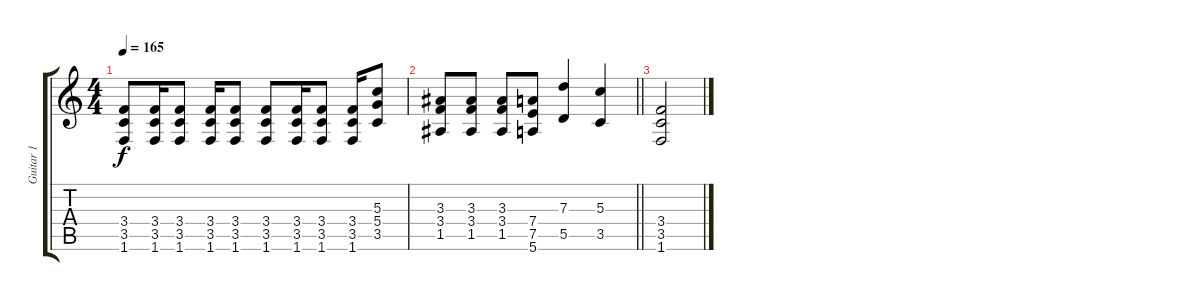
\track ("Guitar 1" "Guitar 1") {instrument distortionguitar}
\staff {score tabs}
\tuning (E4 B3 G3 D3 A2 E2) {hide}
\ts (4 4)
\tempo 165
\clef g2
\ks c
(3.4 3.5 1.6).8{dy f} (3.4 3.5 1.6).16 (3.4 3.5 1.6).8 (3.4 3.5 1.6).16 (3.4 3.5 1.6).8 (3.4 3.5 1.6).8 (3.4 3.5 1.6).16 (3.4 3.5 1.6).8 (3.4 3.5 1.6).16 (5.3 5.4 3.5).8 |
\barLineRight lightlight
(3.3 3.4 1.5).8 (3.3 3.4 1.5).8 (3.3 3.4 1.5).8 (7.4 7.5 5.6).8 (7.3 5.5).4 (5.3 3.5).4 |
(3.4 3.5 1.6).2
